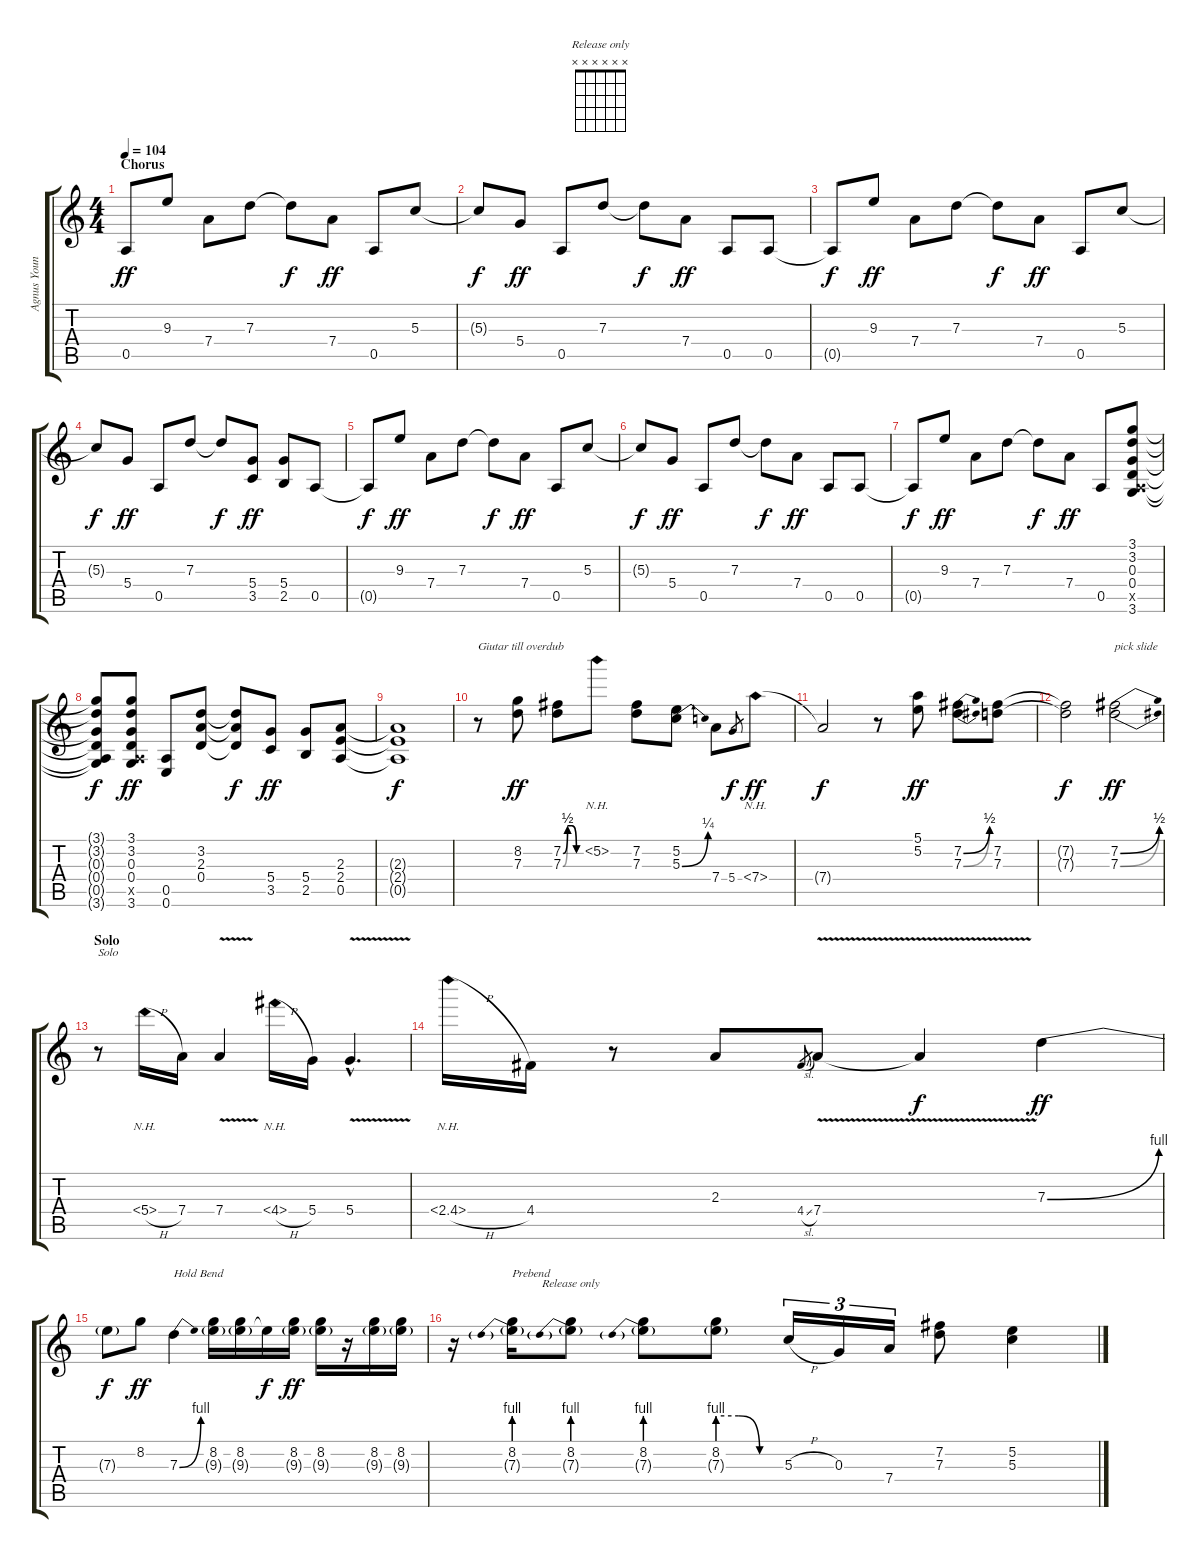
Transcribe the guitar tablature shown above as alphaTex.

\track ("Agnus Young" "Agnus Youn") {instrument overdrivenguitar}
\staff {score tabs}
\tuning (E4 B3 G3 D3 A2 E2) {hide}
\chord ("Release only" x x x x x x)
\ts (4 4)
\section ("" "Chorus")
\tempo 104
\clef g2
\ks c
0.5.8{dy ff} 9.3.8 7.4.8 7.3.8 7.3{t}.8{dy f} 7.4.8{dy ff} 0.5.8 5.3.8 |
5.3{t}.8{dy f} 5.4.8{dy ff} 0.5.8 7.3.8 7.3{t}.8{dy f} 7.4.8{dy ff} 0.5.8 0.5.8 |
0.5{t}.8{dy f} 9.3.8{dy ff} 7.4.8 7.3.8 7.3{t}.8{dy f} 7.4.8{dy ff} 0.5.8 5.3.8 |
5.3{t}.8{dy f} 5.4.8{dy ff} 0.5.8 7.3.8 7.3{t}.8{dy f} (5.4 3.5).8{dy ff} (5.4 2.5).8 0.5.8 |
0.5{t}.8{dy f} 9.3.8{dy ff} 7.4.8 7.3.8 7.3{t}.8{dy f} 7.4.8{dy ff} 0.5.8 5.3.8 |
5.3{t}.8{dy f} 5.4.8{dy ff} 0.5.8 7.3.8 7.3{t}.8{dy f} 7.4.8{dy ff} 0.5.8 0.5.8 |
0.5{t}.8{dy f} 9.3.8{dy ff} 7.4.8 7.3.8 7.3{t}.8{dy f} 7.4.8{dy ff} 0.5.8 (3.1 3.2 0.3 0.4 0.5{x} 3.6).8 |
(3.1{t} 3.2{t} 0.3{t} 0.4{t} 0.5{t} 3.6{t}).8{dy f} (3.1 3.2 0.3 0.4 0.5{x} 3.6).8{dy ff} (0.5 0.6).8 (3.2 2.3 0.4).8 (3.2{t} 2.3{t} 0.4{t}).8{dy f} (5.4 3.5).8{dy ff} (5.4 2.5).8 (2.3 2.4 0.5).8 |
(2.3{t} 2.4{t} 0.5{t}).1{dy f} |
r.8{txt "Giutar till overdub"} (8.2 7.3).8{dy ff} (7.2{be (custom 0 0 15 2 30 2 45 0 60 0)} 7.3{be (custom 0 0 15 2 30 2 45 0 60 0)}).8 5.2{nh}.8 (7.2 7.3).8 (5.2 5.3{be (bend 0 0 60 1)}).8 7.4.8 5.4.8{gr dy f} 7.4{nh}.8{dy ff} |
7.4{t}.2{dy f} r.8 (5.1 5.2).8{dy ff} (7.2{be (bend 0 0 60 2)} 7.3{be (bend 0 0 60 2)}).8 (7.2 7.3).8 |
(7.2{t} 7.3{t}).2{dy f} (7.2{be (bend 0 0 60 2)} 7.3{be (bend 0 0 60 2)}).2{txt "pick slide" dy ff} |
\section ("" "Solo")
r.8{txt "Solo"} 5.4{nh h}.16 7.4.16 7.4{v}.4 4.4{nh h}.16 5.4.16 5.4{v hac}.4{d} |
2.4{nh h}.16 4.4.16 r.8 2.3.8 4.4{sl}.8{gr} 7.4{v}.8 7.4{t}.4{dy f} 7.3{be (bend 0 0 60 4)}.4{dy ff} |
7.3{t}.8{dy f} 8.2.8{dy ff} 7.3{be (bend 0 0 60 4)}.4{txt "Hold Bend"} (8.2 9.3{g}).16 (8.2 9.3{g}).16 9.3{t}.16{dy f} (8.2 9.3{g}).16{dy ff} (8.2 9.3{g}).16 r.16 (8.2 9.3{g}).16 (8.2 9.3{g}).16 |
r.16 (8.2 7.3{be (prebend 0 4 60 4) g}).16{txt "Prebend"} (8.2 7.3{be (prebend 0 4 60 4) g}).8{ch "Release only"} (8.2 7.3{be (prebend 0 4 60 4) g}).8 (8.2 7.3{be (custom 0 4 20 4 40 0 60 0) g}).8 5.3{h}.16{tu (3 2)} 0.3.16{tu (3 2)} 7.4.16{tu (3 2)} (7.2 7.3).8 (5.2 5.3).4
